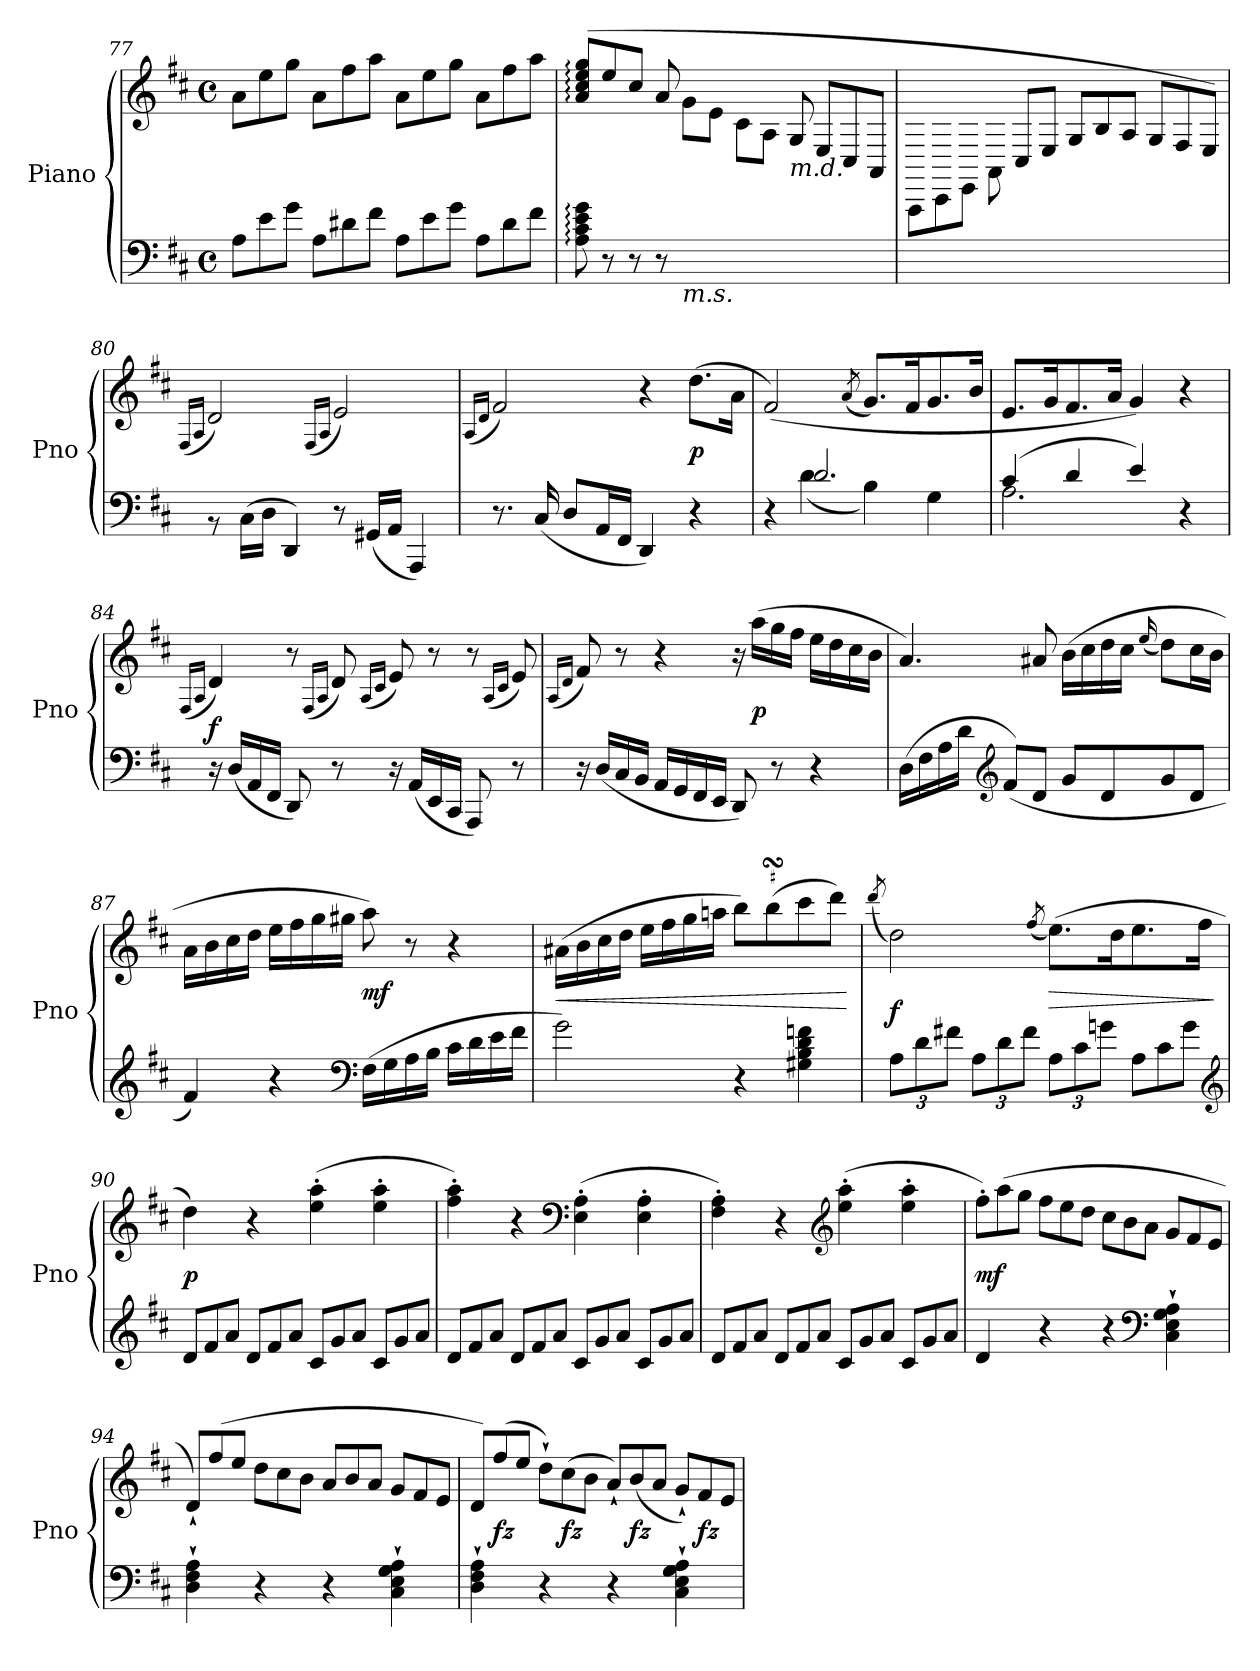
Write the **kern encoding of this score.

**kern	**kern	**dynam
*part1	*part1	*part1
*staff2	*staff1	*staff1/2
*I"Piano	*	*
*I'Pno	*	*
*clefF4	*clefG2	*
*k[f#c#]	*k[f#c#]	*
*D:	*D:	*
*M4/4	*M4/4	*
*met(c)	*met(c)	*
*Xtuplet	*Xtuplet	*
=77	=77	=77
12AL	12aL	.
12e	12ee	.
12gJ	12ggJ	.
12AL	12aL	.
12d#X	12ff#	.
12f#J	12aaJ	.
12AL	12aL	.
12e	12ee	.
12gJ	12ggJ	.
12AL	12aL	.
12d#	12ff#	.
12f#J	12aaJ	.
!!LO:LB:g=z
=78	=78	=78
12A: 12c#: 12e: 12g:	(12a:/ 12cc#:/ 12ee:/ 12gg:/L	.
12r	12ee/	.
12r	12cc#/J	.
12r	12a	.
!LO:TX:b:i:t=m.s.	!	!
12ryy	12g\L	.
12ryy	12e\J	.
2ryy	12c#\L	.
.	12A\J	.
!	!LO:TX:b:i:t=m.d.	!
.	12G/	.
.	12E/L	.
.	12C#/	.
.	12AA/J	.
=79	=79	=79
1ryy	12AAA\L	.
.	12CC#\	.
.	12EE\J	.
.	12AA\	.
.	12C#/L	.
.	12E/J	.
.	12G/L	.
.	12B/	.
.	12A/J	.
.	12G/L	.
.	12F#/	.
.	12E/J)	.
=80	=80	=80
.	(16qF#/LL	.
.	16qA/JJ	.
8rBB	2d/)	.
(16C#\LL	.	.
16D\JJ	.	.
4DD/)	.	.
.	(16qF#LL	.
.	16qAJJ	.
8r	2e)	.
(16GG#XLL	.	.
16AAJJ	.	.
4AAA)	.	.
!!LO:LB:g=z
=81	=81	=81
.	(16qALL	.
.	16qdJJ	.
8.r	2f#)	.
(16C#	.	.
8DL	.	.
16AAL	.	.
16FF#JJ	.	.
4DD)	4r	.
4r	(8.ddL	p
.	16aJk	.
=82	=82	=82
*^	*	*
4r	4ryy	(2f#)	.
2.d	(4d	.	.
.	.	(8qa	.
.	4B)	8.gL)	.
.	.	16f#K	.
.	4G	8.g	.
.	.	16bJk	.
=83	=83	=83	=83
(4c#	2.A	8.eL	.
.	.	16gK	.
4d	.	8.f#	.
.	.	16aJk	.
4e)	.	4g)	.
4r	4ryy	4r	.
*v	*v	*	*
=84	=84	=84
.	(16qF#LL	.
.	16qAJJ	.
16r	4d)	f
(16DLL	.	.
16AA	.	.
16FF#JJ	.	.
8DD)	8r	.
.	(16qF#LL	.
.	16qAJJ	.
8r	8d)	.
.	(16qALL	.
.	16qc#JJ	.
16r	8e)	.
(16AALL	.	.
16EE	8r	.
16CC#JJ	.	.
8AAA)	8r	.
.	(16qALL	.
.	16qc#JJ	.
8r	8e)	.
!!LO:LB:g=z
=85	=85	=85
.	(16qALL	.
.	16qdJJ	.
16r	8f#)	.
(16DLL	.	.
16C#	8r	.
16BBJJ	.	.
16AALL	4r	.
16GG	.	.
16FF#	.	.
16EEJJ	.	.
8DD)	16r	.
.	(16aaLL	p
8r	16gg	.
.	16ff#JJ	.
4r	16eeLL	.
.	16dd	.
.	16cc#	.
.	16bJJ	.
=86	=86	=86
(16DLL	4.a)	.
16F#	.	.
16A	.	.
16dJJ	.	.
*clefG2	*	*
(8f#L)	.	.
8dJ	8a#X	.
8gL	(16bLL	.
.	16cc#	.
8d	16dd	.
.	16cc#JJ	.
.	(16qqee	.
8g	8ddL)	.
8dJ	16cc#L	.
.	16bJJ	.
=87	=87	=87
4f#)	16aLL	.
.	16b	.
.	16cc#	.
.	16ddJJ	.
4r	16eeLL	.
.	16ff#	.
.	16gg	.
.	16gg#XJJ	.
*clefF4	*	*
(16F#LL	8aa)	mf
16G	.	.
16A	8r	.
16BJJ	.	.
16c#LL	4r	.
16d	.	.
16e	.	.
16f#JJ	.	.
!!LO:LB:g=z
=88	=88	=88
2g)	(16a#XLL	<
.	16b	.
.	16cc#	.
.	16ddJJ	.
.	16eeLL	.
.	16ff#	.
.	16gg	.
.	16aanJJ	.
4r	8bbL)	.
!	!LO:TURN:lacc=#	!
.	(8bbsSSs	.
4G#X 4B 4d 4fn	8ccc#	.
.	8dddJ)	.
.	.	[
=89	=89	=89
.	(8qddd	.
*tuplet	*	*
12AL	2dd)	f
12d	.	.
12f#XJ	.	.
12AL	.	.
12d	.	.
12f#J	.	.
.	(8qff#	.
12AL	(8.eeL)	>
12c#	.	.
12gnJ	.	.
.	16ddK	.
*Xtuplet	*	*
12AL	8.ee	.
12c#	.	.
12gJ	.	.
.	16ff#Jk	.
*clefG2	*	*
.	.	]
=90	=90	=90
12dL	4dd)	p
12f#	.	.
12aJ	.	.
12dL	4r	.
12f#	.	.
12aJ	.	.
12c#L	(4ee' 4aa'	.
12g	.	.
12aJ	.	.
12c#L	4ee' 4aa'	.
12g	.	.
12aJ	.	.
!!LO:LB:g=z
=91	=91	=91
12dL	4ff#' 4aa')	.
12f#	.	.
12aJ	.	.
12dL	4r	.
12f#	.	.
12aJ	.	.
*	*clefF4	*
12c#L	(4E' 4A'	.
12g	.	.
12aJ	.	.
12c#L	4E' 4A'	.
12g	.	.
12aJ	.	.
=92	=92	=92
12dL	4F#' 4A')	.
12f#	.	.
12aJ	.	.
12dL	4r	.
12f#	.	.
12aJ	.	.
*	*clefG2	*
12c#L	(4ee' 4aa'	.
12g	.	.
12aJ	.	.
12c#L	4ee' 4aa'	.
12g	.	.
12aJ	.	.
=93	=93	=93
4d	12ff#'L)	mf
.	(12aa	.
.	12ggJ	.
4r	12ff#L	.
.	12ee	.
.	12ddJ	.
4r	12cc#L	.
.	12b	.
.	12aJ	.
*clefF4	*	*
4C#` 4E` 4G` 4A`	12gL	.
.	12f#	.
.	12eJ	.
=94	=94	=94
4D` 4F#` 4A`	12d`L)	.
.	(12ff#	.
.	12eeJ	.
4r	12ddL	.
.	12cc#	.
.	12bJ	.
4r	12aL	.
.	12b	.
.	12aJ	.
4C#` 4E` 4G` 4A`	12gL	.
.	12f#	.
.	12eJ	.
!!LO:LB:g=z
=95	=95	=95
4D` 4F#` 4A`	12dL)	.
.	(12ff#	fz
.	12eeJ	.
4r	12dd`L)	.
.	(12cc#	fz
.	12bJ	.
4r	12a`L)	.
.	(12b	fz
.	12aJ	.
4C#` 4E` 4G` 4A`	12g`L)	.
.	12f#	fz
.	12eJ	.
=	=	=
*-	*-	*-
